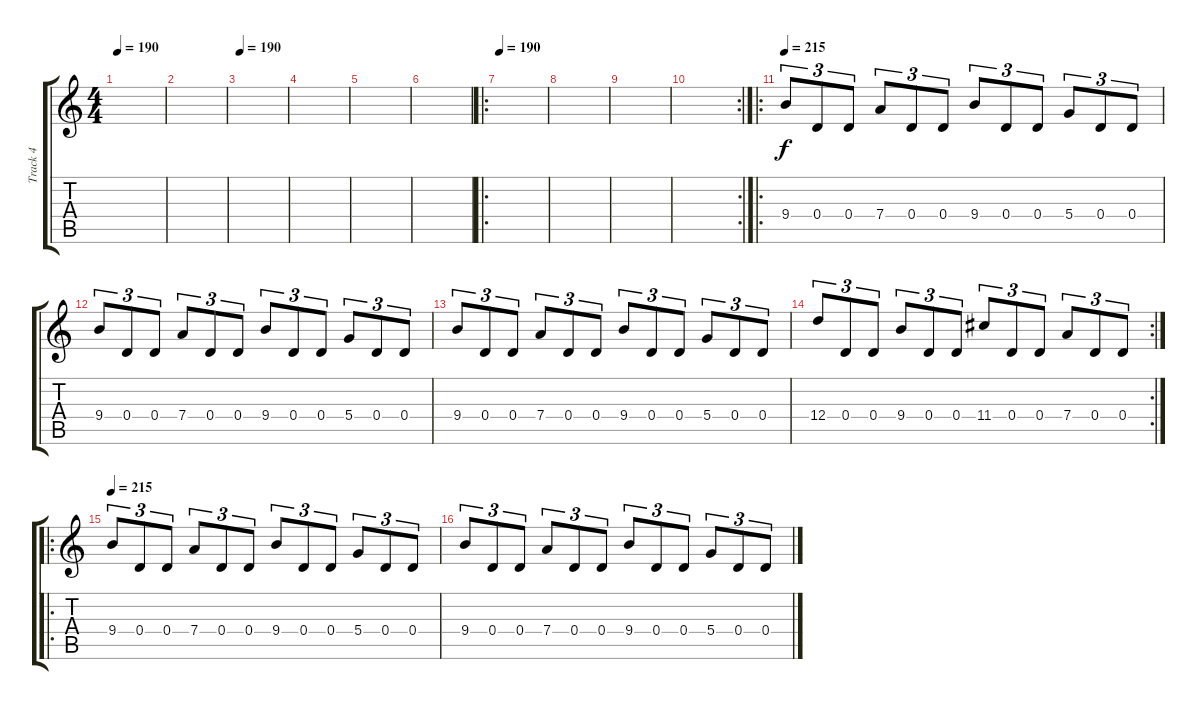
\track ("Track 4" "Track 4") {instrument distortionguitar}
\staff {score tabs}
\tuning (E4 B3 G3 D3 A2 E2) {hide}
\ts (4 4)
\tempo 190
\clef g2
\ks c
|
|
\tempo 190
|
|
|
|
\ro
\tempo 190
|
|
|
\rc 2
|
\ro
\tempo 215
9.4.8{tu (3 2) balance 8} 0.4.8{tu (3 2)} 0.4.8{tu (3 2)} 7.4.8{tu (3 2)} 0.4.8{tu (3 2)} 0.4.8{tu (3 2)} 9.4.8{tu (3 2)} 0.4.8{tu (3 2)} 0.4.8{tu (3 2)} 5.4.8{tu (3 2)} 0.4.8{tu (3 2)} 0.4.8{tu (3 2)} |
9.4.8{tu (3 2)} 0.4.8{tu (3 2)} 0.4.8{tu (3 2)} 7.4.8{tu (3 2)} 0.4.8{tu (3 2)} 0.4.8{tu (3 2)} 9.4.8{tu (3 2)} 0.4.8{tu (3 2)} 0.4.8{tu (3 2)} 5.4.8{tu (3 2)} 0.4.8{tu (3 2)} 0.4.8{tu (3 2)} |
9.4.8{tu (3 2)} 0.4.8{tu (3 2)} 0.4.8{tu (3 2)} 7.4.8{tu (3 2)} 0.4.8{tu (3 2)} 0.4.8{tu (3 2)} 9.4.8{tu (3 2)} 0.4.8{tu (3 2)} 0.4.8{tu (3 2)} 5.4.8{tu (3 2)} 0.4.8{tu (3 2)} 0.4.8{tu (3 2)} |
\rc 2
12.4.8{tu (3 2)} 0.4.8{tu (3 2)} 0.4.8{tu (3 2)} 9.4.8{tu (3 2)} 0.4.8{tu (3 2)} 0.4.8{tu (3 2)} 11.4.8{tu (3 2)} 0.4.8{tu (3 2)} 0.4.8{tu (3 2)} 7.4.8{tu (3 2)} 0.4.8{tu (3 2)} 0.4.8{tu (3 2)} |
\ro
\tempo 215
9.4.8{tu (3 2) balance 0} 0.4.8{tu (3 2)} 0.4.8{tu (3 2)} 7.4.8{tu (3 2)} 0.4.8{tu (3 2)} 0.4.8{tu (3 2)} 9.4.8{tu (3 2)} 0.4.8{tu (3 2)} 0.4.8{tu (3 2)} 5.4.8{tu (3 2)} 0.4.8{tu (3 2)} 0.4.8{tu (3 2)} |
9.4.8{tu (3 2)} 0.4.8{tu (3 2)} 0.4.8{tu (3 2)} 7.4.8{tu (3 2)} 0.4.8{tu (3 2)} 0.4.8{tu (3 2)} 9.4.8{tu (3 2)} 0.4.8{tu (3 2)} 0.4.8{tu (3 2)} 5.4.8{tu (3 2)} 0.4.8{tu (3 2)} 0.4.8{tu (3 2)}
